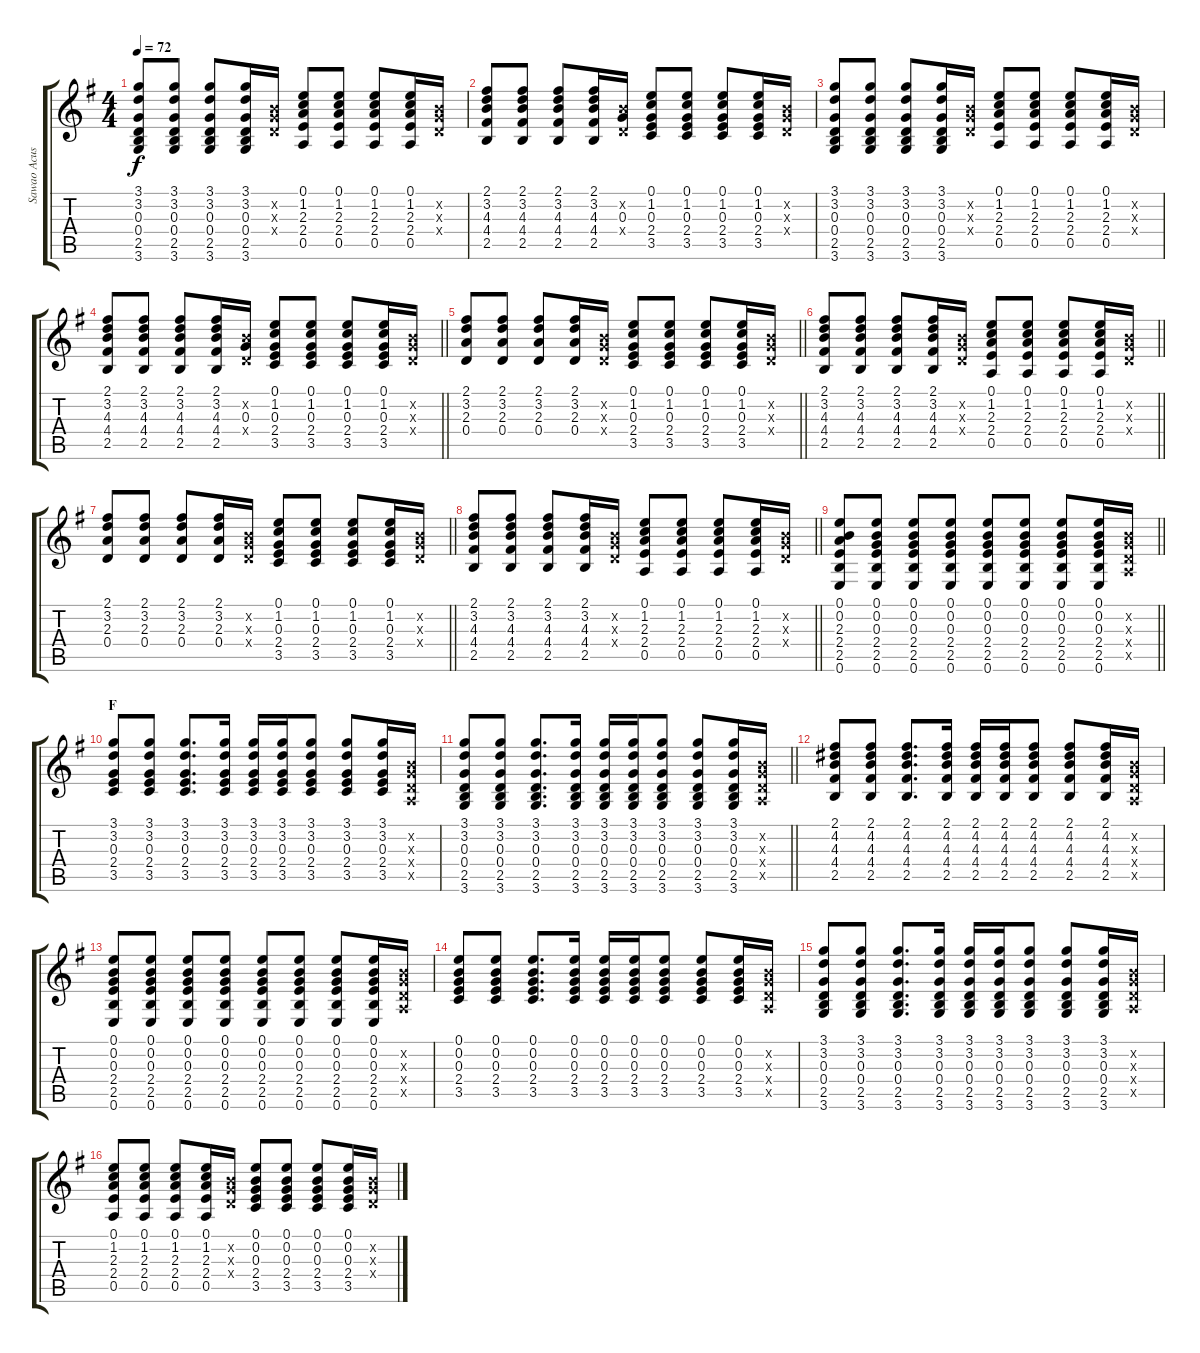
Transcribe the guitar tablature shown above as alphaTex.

\track ("Sawao Acustic" "Sawao Acus") {instrument acousticguitarsteel}
\staff {score tabs}
\tuning (E4 B3 G3 D3 A2 E2) {hide}
\ts (4 4)
\tempo 72
\clef g2
\ks g
(3.1 3.2 0.3 0.4 2.5 3.6).8{dy f} (3.1 3.2 0.3 0.4 2.5 3.6).8 (3.1 3.2 0.3 0.4 2.5 3.6).8 (3.1 3.2 0.3 0.4 2.5 3.6).16 (0.2{x} 0.3{x} 0.4{x}).16 (0.1 1.2 2.3 2.4 0.5).8 (0.1 1.2 2.3 2.4 0.5).8 (0.1 1.2 2.3 2.4 0.5).8 (0.1 1.2 2.3 2.4 0.5).16 (0.2{x} 0.3{x} 0.4{x}).16 |
(2.1 3.2 4.3 4.4 2.5).8 (2.1 3.2 4.3 4.4 2.5).8 (2.1 3.2 4.3 4.4 2.5).8 (2.1 3.2 4.3 4.4 2.5).16 (0.2{x} 0.3 0.4{x}).16 (0.1 1.2 0.3 2.4 3.5).8 (0.1 1.2 0.3 2.4 3.5).8 (0.1 1.2 0.3 2.4 3.5).8 (0.1 1.2 0.3 2.4 3.5).16 (0.2{x} 0.3{x} 0.4{x}).16 |
(3.1 3.2 0.3 0.4 2.5 3.6).8 (3.1 3.2 0.3 0.4 2.5 3.6).8 (3.1 3.2 0.3 0.4 2.5 3.6).8 (3.1 3.2 0.3 0.4 2.5 3.6).16 (0.2{x} 0.3{x} 0.4{x}).16 (0.1 1.2 2.3 2.4 0.5).8 (0.1 1.2 2.3 2.4 0.5).8 (0.1 1.2 2.3 2.4 0.5).8 (0.1 1.2 2.3 2.4 0.5).16 (0.2{x} 0.3{x} 0.4{x}).16 |
\barLineRight lightlight
(2.1 3.2 4.3 4.4 2.5).8 (2.1 3.2 4.3 4.4 2.5).8 (2.1 3.2 4.3 4.4 2.5).8 (2.1 3.2 4.3 4.4 2.5).16 (0.2{x} 0.3 0.4{x}).16 (0.1 1.2 0.3 2.4 3.5).8 (0.1 1.2 0.3 2.4 3.5).8 (0.1 1.2 0.3 2.4 3.5).8 (0.1 1.2 0.3 2.4 3.5).16 (0.2{x} 0.3{x} 0.4{x}).16 |
\section ("" "")
\barLineRight lightlight
(2.1 3.2 2.3 0.4).8 (2.1 3.2 2.3 0.4).8 (2.1 3.2 2.3 0.4).8 (2.1 3.2 2.3 0.4).16 (0.2{x} 0.3{x} 0.4{x}).16 (0.1 1.2 0.3 2.4 3.5).8 (0.1 1.2 0.3 2.4 3.5).8 (0.1 1.2 0.3 2.4 3.5).8 (0.1 1.2 0.3 2.4 3.5).16 (0.2{x} 0.3{x} 0.4{x}).16 |
\barLineRight lightlight
(2.1 3.2 4.3 4.4 2.5).8 (2.1 3.2 4.3 4.4 2.5).8 (2.1 3.2 4.3 4.4 2.5).8 (2.1 3.2 4.3 4.4 2.5).16 (0.2{x} 0.3{x} 0.4{x}).16 (0.1 1.2 2.3 2.4 0.5).8 (0.1 1.2 2.3 2.4 0.5).8 (0.1 1.2 2.3 2.4 0.5).8 (0.1 1.2 2.3 2.4 0.5).16 (0.2{x} 0.3{x} 0.4{x}).16 |
\barLineRight lightlight
(2.1 3.2 2.3 0.4).8 (2.1 3.2 2.3 0.4).8 (2.1 3.2 2.3 0.4).8 (2.1 3.2 2.3 0.4).16 (0.2{x} 0.3{x} 0.4{x}).16 (0.1 1.2 0.3 2.4 3.5).8 (0.1 1.2 0.3 2.4 3.5).8 (0.1 1.2 0.3 2.4 3.5).8 (0.1 1.2 0.3 2.4 3.5).16 (0.2{x} 0.3{x} 0.4{x}).16 |
\barLineRight lightlight
(2.1 3.2 4.3 4.4 2.5).8 (2.1 3.2 4.3 4.4 2.5).8 (2.1 3.2 4.3 4.4 2.5).8 (2.1 3.2 4.3 4.4 2.5).16 (0.2{x} 0.3{x} 0.4{x}).16 (0.1 1.2 2.3 2.4 0.5).8 (0.1 1.2 2.3 2.4 0.5).8 (0.1 1.2 2.3 2.4 0.5).8 (0.1 1.2 2.3 2.4 0.5).16 (0.2{x} 0.3{x} 0.4{x}).16 |
\barLineRight lightlight
(0.1 0.2 2.3 2.4 2.5 0.6).8 (0.1 0.2 0.3 2.4 2.5 0.6).8 (0.1 0.2 0.3 2.4 2.5 0.6).8 (0.1 0.2 0.3 2.4 2.5 0.6).8 (0.1 0.2 0.3 2.4 2.5 0.6).8 (0.1 0.2 0.3 2.4 2.5 0.6).8 (0.1 0.2 0.3 2.4 2.5 0.6).8 (0.1 0.2 0.3 2.4 2.5 0.6).16 (0.2{x} 0.3{x} 0.4{x} 0.5{x}).16 |
\section ("" "F")
(3.1 3.2 0.3 2.4 3.5).8 (3.1 3.2 0.3 2.4 3.5).8 (3.1 3.2 0.3 2.4 3.5).8{d} (3.1 3.2 0.3 2.4 3.5).16 (3.1 3.2 0.3 2.4 3.5).16 (3.1 3.2 0.3 2.4 3.5).16 (3.1 3.2 0.3 2.4 3.5).8 (3.1 3.2 0.3 2.4 3.5).8 (3.1 3.2 0.3 2.4 3.5).16 (0.2{x} 0.3{x} 0.4{x} 0.5{x}).16 |
\barLineRight lightlight
(3.1 3.2 0.3 0.4 2.5 3.6).8 (3.1 3.2 0.3 0.4 2.5 3.6).8 (3.1 3.2 0.3 0.4 2.5 3.6).8{d} (3.1 3.2 0.3 0.4 2.5 3.6).16 (3.1 3.2 0.3 0.4 2.5 3.6).16 (3.1 3.2 0.3 0.4 2.5 3.6).16 (3.1 3.2 0.3 0.4 2.5 3.6).8 (3.1 3.2 0.3 0.4 2.5 3.6).8 (3.1 3.2 0.3 0.4 2.5 3.6).16 (0.2{x} 0.3{x} 0.4{x} 0.5{x}).16 |
\section ("" "")
(2.1 4.2 4.3 4.4 2.5).8 (2.1 4.2 4.3 4.4 2.5).8 (2.1 4.2 4.3 4.4 2.5).8{d} (2.1 4.2 4.3 4.4 2.5).16 (2.1 4.2 4.3 4.4 2.5).16 (2.1 4.2 4.3 4.4 2.5).16 (2.1 4.2 4.3 4.4 2.5).8 (2.1 4.2 4.3 4.4 2.5).8 (2.1 4.2 4.3 4.4 2.5).16 (0.2{x} 0.3{x} 0.4{x} 0.5{x}).16 |
(0.1 0.2 0.3 2.4 2.5 0.6).8 (0.1 0.2 0.3 2.4 2.5 0.6).8 (0.1 0.2 0.3 2.4 2.5 0.6).8 (0.1 0.2 0.3 2.4 2.5 0.6).8 (0.1 0.2 0.3 2.4 2.5 0.6).8 (0.1 0.2 0.3 2.4 2.5 0.6).8 (0.1 0.2 0.3 2.4 2.5 0.6).8 (0.1 0.2 0.3 2.4 2.5 0.6).16 (0.2{x} 0.3{x} 0.4{x} 0.5{x}).16 |
(0.1 0.2 0.3 2.4 3.5).8 (0.1 0.2 0.3 2.4 3.5).8 (0.1 0.2 0.3 2.4 3.5).8{d} (0.1 0.2 0.3 2.4 3.5).16 (0.1 0.2 0.3 2.4 3.5).16 (0.1 0.2 0.3 2.4 3.5).16 (0.1 0.2 0.3 2.4 3.5).8 (0.1 0.2 0.3 2.4 3.5).8 (0.1 0.2 0.3 2.4 3.5).16 (0.2{x} 0.3{x} 0.4{x} 0.5{x}).16 |
(3.1 3.2 0.3 0.4 2.5 3.6).8 (3.1 3.2 0.3 0.4 2.5 3.6).8 (3.1 3.2 0.3 0.4 2.5 3.6).8{d} (3.1 3.2 0.3 0.4 2.5 3.6).16 (3.1 3.2 0.3 0.4 2.5 3.6).16 (3.1 3.2 0.3 0.4 2.5 3.6).16 (3.1 3.2 0.3 0.4 2.5 3.6).8 (3.1 3.2 0.3 0.4 2.5 3.6).8 (3.1 3.2 0.3 0.4 2.5 3.6).16 (0.2{x} 0.3{x} 0.4{x} 0.5{x}).16 |
(0.1 1.2 2.3 2.4 0.5).8 (0.1 1.2 2.3 2.4 0.5).8 (0.1 1.2 2.3 2.4 0.5).8 (0.1 1.2 2.3 2.4 0.5).16 (0.2{x} 0.3{x} 0.4{x}).16 (0.1 0.2 0.3 2.4 3.5).8 (0.1 0.2 0.3 2.4 3.5).8 (0.1 0.2 0.3 2.4 3.5).8 (0.1 0.2 0.3 2.4 3.5).16 (0.2{x} 0.3{x} 0.4{x}).16
